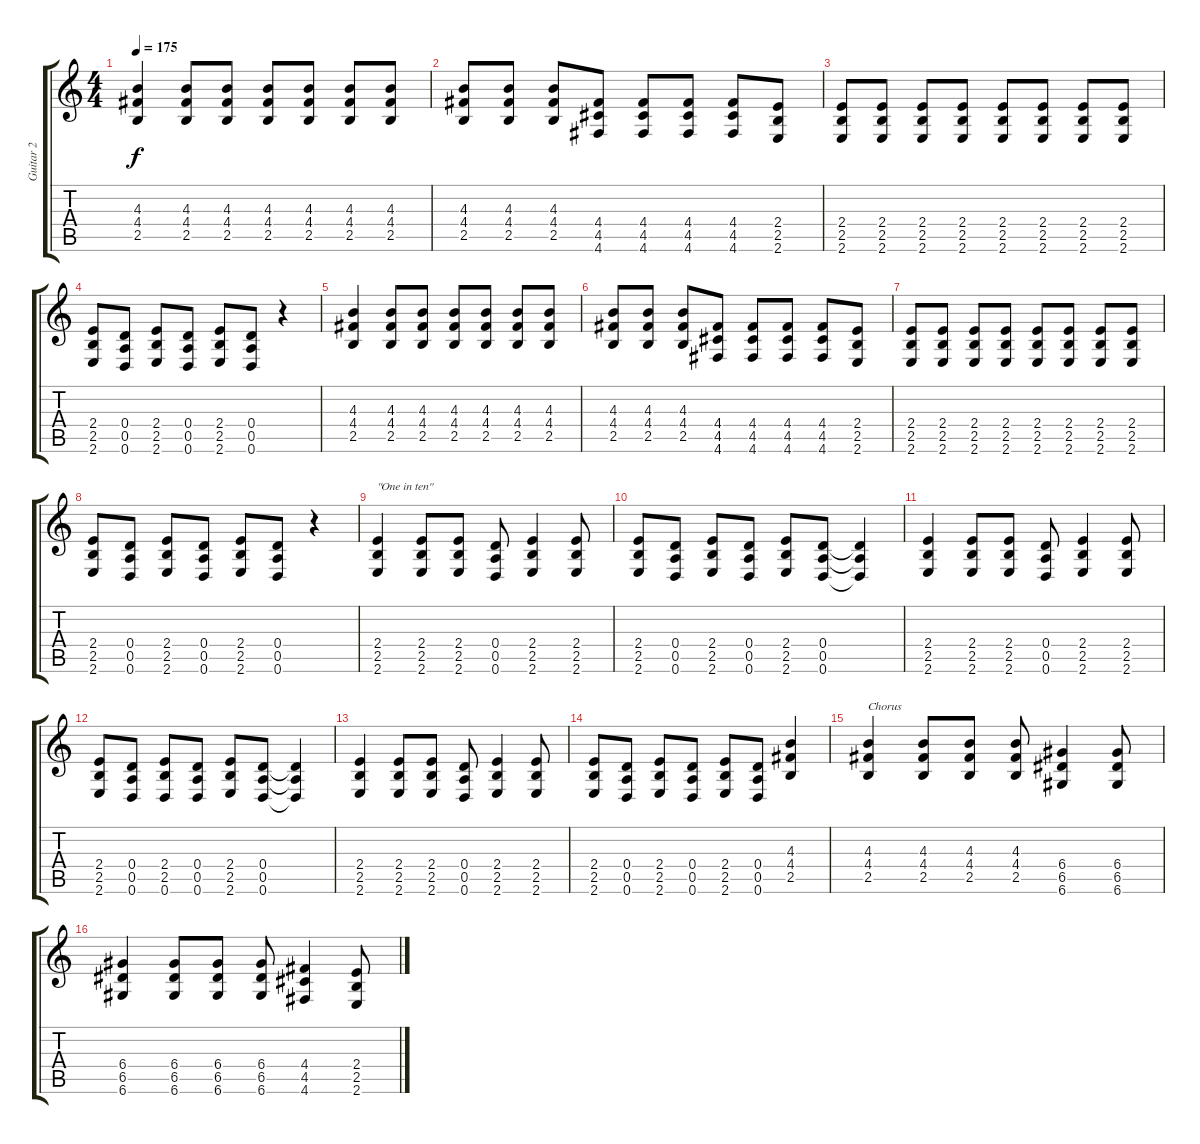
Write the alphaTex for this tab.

\track ("Guitar 2" "Guitar 2") {instrument overdrivenguitar}
\staff {score tabs}
\tuning (E4 B3 G3 D3 A2 D2) {hide}
\ts (4 4)
\tempo 175
\clef g2
\ks c
(4.3 4.4 2.5).4{dy f} (4.3 4.4 2.5).8 (4.3 4.4 2.5).8 (4.3 4.4 2.5).8 (4.3 4.4 2.5).8 (4.3 4.4 2.5).8 (4.3 4.4 2.5).8 |
(4.3 4.4 2.5).8 (4.3 4.4 2.5).8 (4.3 4.4 2.5).8 (4.4 4.5 4.6).8 (4.4 4.5 4.6).8 (4.4 4.5 4.6).8 (4.4 4.5 4.6).8 (2.4 2.5 2.6).8 |
(2.4 2.5 2.6).8 (2.4 2.5 2.6).8 (2.4 2.5 2.6).8 (2.4 2.5 2.6).8 (2.4 2.5 2.6).8 (2.4 2.5 2.6).8 (2.4 2.5 2.6).8 (2.4 2.5 2.6).8 |
(2.4 2.5 2.6).8 (0.4 0.5 0.6).8 (2.4 2.5 2.6).8 (0.4 0.5 0.6).8 (2.4 2.5 2.6).8 (0.4 0.5 0.6).8 r.4 |
(4.3 4.4 2.5).4 (4.3 4.4 2.5).8 (4.3 4.4 2.5).8 (4.3 4.4 2.5).8 (4.3 4.4 2.5).8 (4.3 4.4 2.5).8 (4.3 4.4 2.5).8 |
(4.3 4.4 2.5).8 (4.3 4.4 2.5).8 (4.3 4.4 2.5).8 (4.4 4.5 4.6).8 (4.4 4.5 4.6).8 (4.4 4.5 4.6).8 (4.4 4.5 4.6).8 (2.4 2.5 2.6).8 |
(2.4 2.5 2.6).8 (2.4 2.5 2.6).8 (2.4 2.5 2.6).8 (2.4 2.5 2.6).8 (2.4 2.5 2.6).8 (2.4 2.5 2.6).8 (2.4 2.5 2.6).8 (2.4 2.5 2.6).8 |
(2.4 2.5 2.6).8 (0.4 0.5 0.6).8 (2.4 2.5 2.6).8 (0.4 0.5 0.6).8 (2.4 2.5 2.6).8 (0.4 0.5 0.6).8 r.4 |
(2.4 2.5 2.6).4{txt "\"One in ten\""} (2.4 2.5 2.6).8 (2.4 2.5 2.6).8 (0.4 0.5 0.6).8 (2.4 2.5 2.6).4 (2.4 2.5 2.6).8 |
(2.4 2.5 2.6).8 (0.4 0.5 0.6).8 (2.4 2.5 2.6).8 (0.4 0.5 0.6).8 (2.4 2.5 2.6).8 (0.4 0.5 0.6).8 (0.4{t} 0.5{t} 0.6{t}).4 |
(2.4 2.5 2.6).4 (2.4 2.5 2.6).8 (2.4 2.5 2.6).8 (0.4 0.5 0.6).8 (2.4 2.5 2.6).4 (2.4 2.5 2.6).8 |
(2.4 2.5 2.6).8 (0.4 0.5 0.6).8 (2.4 2.5 0.6).8 (0.4 0.5 0.6).8 (2.4 2.5 2.6).8 (0.4 0.5 0.6).8 (0.4{t} 0.5{t} 0.6{t}).4 |
(2.4 2.5 2.6).4 (2.4 2.5 2.6).8 (2.4 2.5 2.6).8 (0.4 0.5 0.6).8 (2.4 2.5 2.6).4 (2.4 2.5 2.6).8 |
(2.4 2.5 2.6).8 (0.4 0.5 0.6).8 (2.4 2.5 2.6).8 (0.4 0.5 0.6).8 (2.4 2.5 2.6).8 (0.4 0.5 0.6).8 (4.3 4.4 2.5).4 |
(4.3 4.4 2.5).4{txt "Chorus"} (4.3 4.4 2.5).8 (4.3 4.4 2.5).8 (4.3 4.4 2.5).8 (6.4 6.5 6.6).4 (6.4 6.5 6.6).8 |
(6.4 6.5 6.6).4 (6.4 6.5 6.6).8 (6.4 6.5 6.6).8 (6.4 6.5 6.6).8 (4.4 4.5 4.6).4 (2.4 2.5 2.6).8
